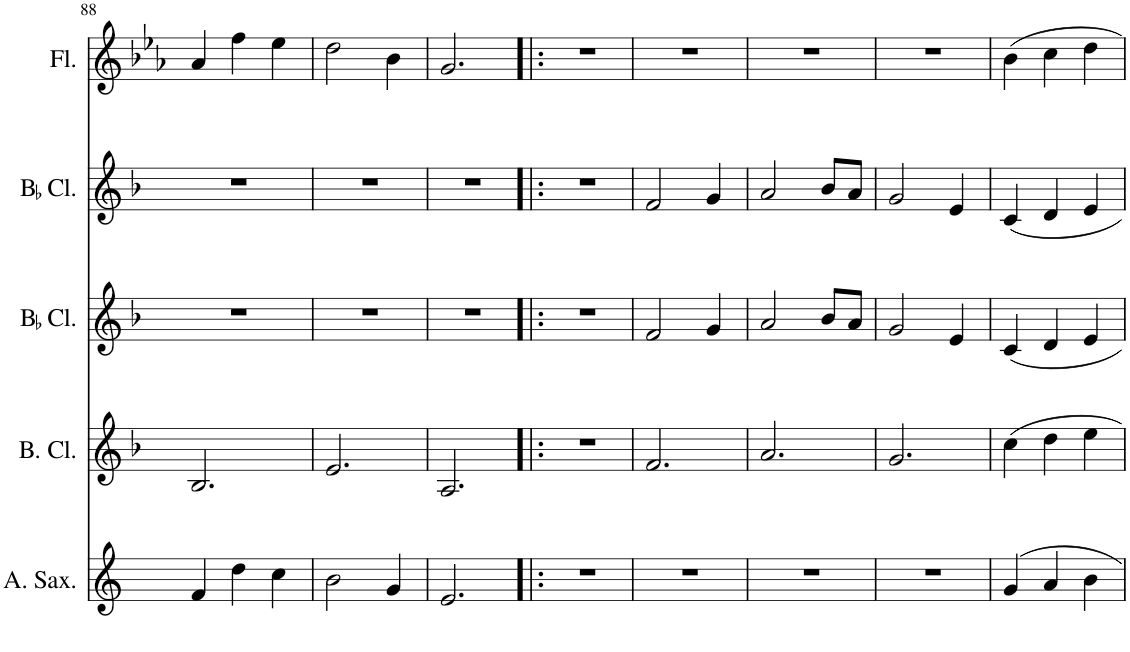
**kern	**kern	**kern	**kern	**kern
*part5	*part4	*part3	*part2	*part1
*staff5	*staff4	*staff3	*staff2	*staff1
*I"Alto Saxophone	*I"Bass Clarinet	*I"BaccidentalFlat Clarinet	*I"BaccidentalFlat Clarinet	*I"Flute
*I'A. Sax.	*I'B. Cl.	*I'BaccidentalFlat Cl.	*I'BaccidentalFlat Cl.	*I'Fl.
!!LO:PB:g=z
*clefG2	*clefG2	*clefG2	*clefG2	*clefG2
*Trd5c9	*Trd8c14	*Trd1c2	*Trd1c2	*
*k[]	*k[b-]	*k[b-]	*k[b-]	*k[b-e-a-]
*M6/8	*M6/8	*M6/8	*M6/8	*M6/8
=88	=88	=88	=88	=88
4f/	2.B-/	2.r	2.r	4a-/
4dd\	.	.	.	4ff\
4cc\	.	.	.	4ee-\
=89	=89	=89	=89	=89
2b\	2.e/	2.r	2.r	2dd\
4g/	.	.	.	4b-\
=90	=90	=90	=90	=90
2.e/	2.A/	2.r	2.r	2.g/
=91!|:	=91!|:	=91!|:	=91!|:	=91!|:
2.r	2.r	2.r	2.r	2.r
=92	=92	=92	=92	=92
2.r	2.f/	2f/	2f/	2.r
.	.	4g/	4g/	.
=93	=93	=93	=93	=93
2.r	2.a/	2a/	2a/	2.r
.	.	8b-/L	8b-/L	.
.	.	8a/J	8a/J	.
=94	=94	=94	=94	=94
2.r	2.g/	2g/	2g/	2.r
.	.	4e/	4e/	.
=95	=95	=95	=95	=95
4g/	4cc\	4c/	4c/	4b-\
4a/	4dd\	4d/	4d/	4cc\
4b\	4ee\	4e/	4e/	4dd\
=	=	=	=	=
*-	*-	*-	*-	*-
